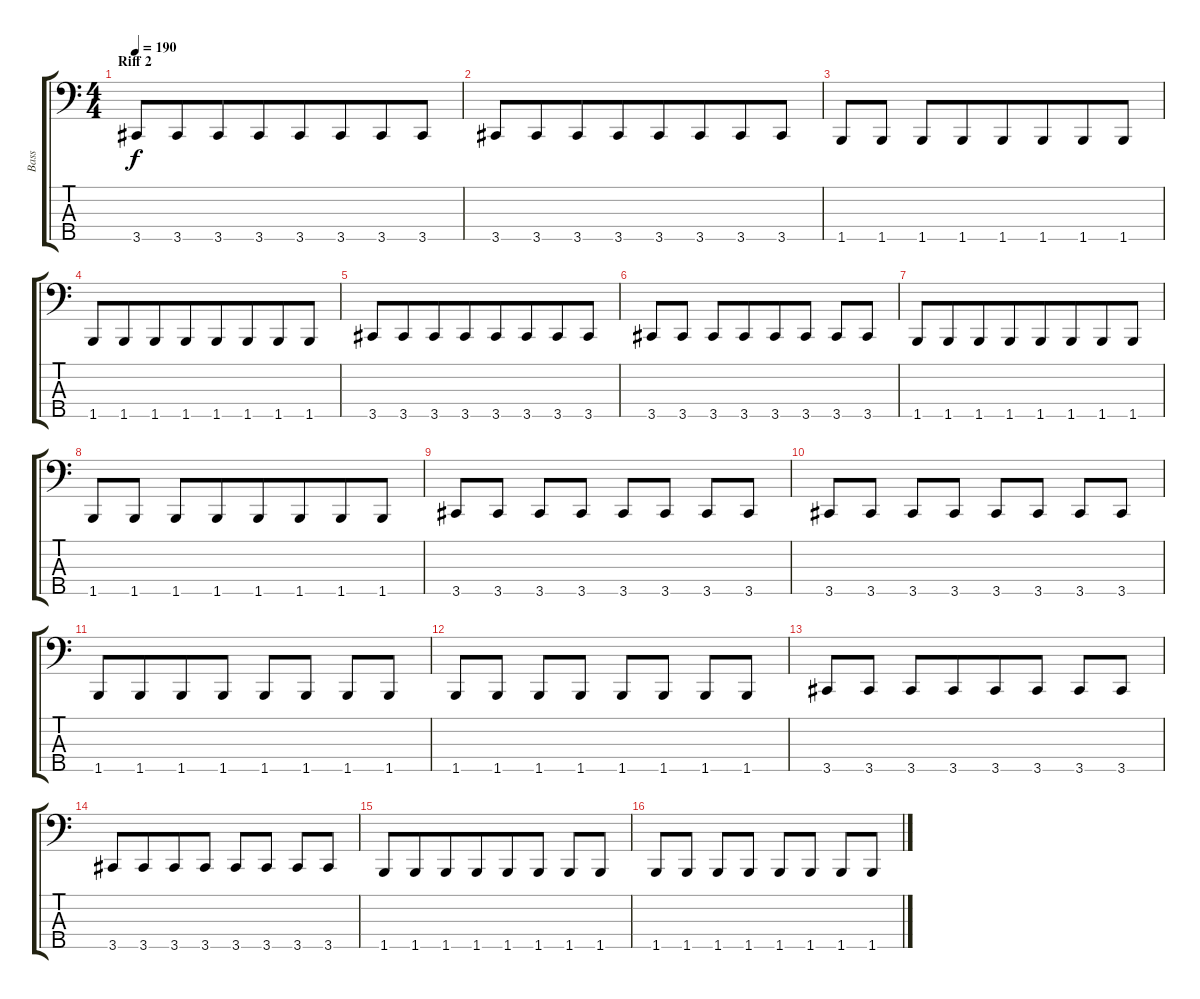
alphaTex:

\track ("Bass" "Bass") {instrument electricbassfinger}
\staff {score tabs}
\tuning (Gb2 Db2 Ab1 Eb1 Bb0) {hide}
\ts (4 4)
\section ("" "Riff 2")
\tempo 190
\clef f4
\ks c
3.5.8{dy f beam merge} 3.5.8{beam merge} 3.5.8{beam merge} 3.5.8{beam merge} 3.5.8{beam merge} 3.5.8{beam merge} 3.5.8{beam merge} 3.5.8 |
3.5.8{beam merge} 3.5.8{beam merge} 3.5.8{beam merge} 3.5.8{beam merge} 3.5.8{beam merge} 3.5.8{beam merge} 3.5.8{beam merge} 3.5.8 |
1.5.8{beam merge} 1.5.8 1.5.8{beam merge} 1.5.8{beam merge} 1.5.8{beam merge} 1.5.8{beam merge} 1.5.8 1.5.8 |
1.5.8{beam merge} 1.5.8{beam merge} 1.5.8{beam merge} 1.5.8{beam merge} 1.5.8{beam merge} 1.5.8{beam merge} 1.5.8{beam merge} 1.5.8 |
3.5.8{beam merge} 3.5.8{beam merge} 3.5.8{beam merge} 3.5.8{beam merge} 3.5.8 3.5.8{beam merge} 3.5.8{beam merge} 3.5.8 |
3.5.8{beam merge} 3.5.8 3.5.8 3.5.8{beam merge} 3.5.8{beam merge} 3.5.8 3.5.8{beam merge} 3.5.8 |
1.5.8 1.5.8{beam merge} 1.5.8{beam merge} 1.5.8{beam merge} 1.5.8{beam merge} 1.5.8{beam merge} 1.5.8 1.5.8 |
1.5.8 1.5.8 1.5.8{beam merge} 1.5.8{beam merge} 1.5.8{beam merge} 1.5.8{beam merge} 1.5.8{beam merge} 1.5.8 |
3.5.8 3.5.8 3.5.8 3.5.8 3.5.8 3.5.8 3.5.8 3.5.8 |
3.5.8 3.5.8 3.5.8 3.5.8 3.5.8 3.5.8 3.5.8{beam merge} 3.5.8 |
1.5.8 1.5.8{beam merge} 1.5.8 1.5.8 1.5.8 1.5.8 1.5.8{beam merge} 1.5.8 |
1.5.8{beam merge} 1.5.8 1.5.8 1.5.8 1.5.8 1.5.8 1.5.8{beam merge} 1.5.8 |
3.5.8 3.5.8 3.5.8{beam merge} 3.5.8{beam merge} 3.5.8 3.5.8 3.5.8 3.5.8 |
3.5.8 3.5.8{beam merge} 3.5.8 3.5.8 3.5.8 3.5.8 3.5.8 3.5.8 |
1.5.8 1.5.8{beam merge} 1.5.8 1.5.8{beam merge} 1.5.8 1.5.8 1.5.8 1.5.8 |
1.5.8 1.5.8 1.5.8 1.5.8 1.5.8 1.5.8 1.5.8{beam merge} 1.5.8
